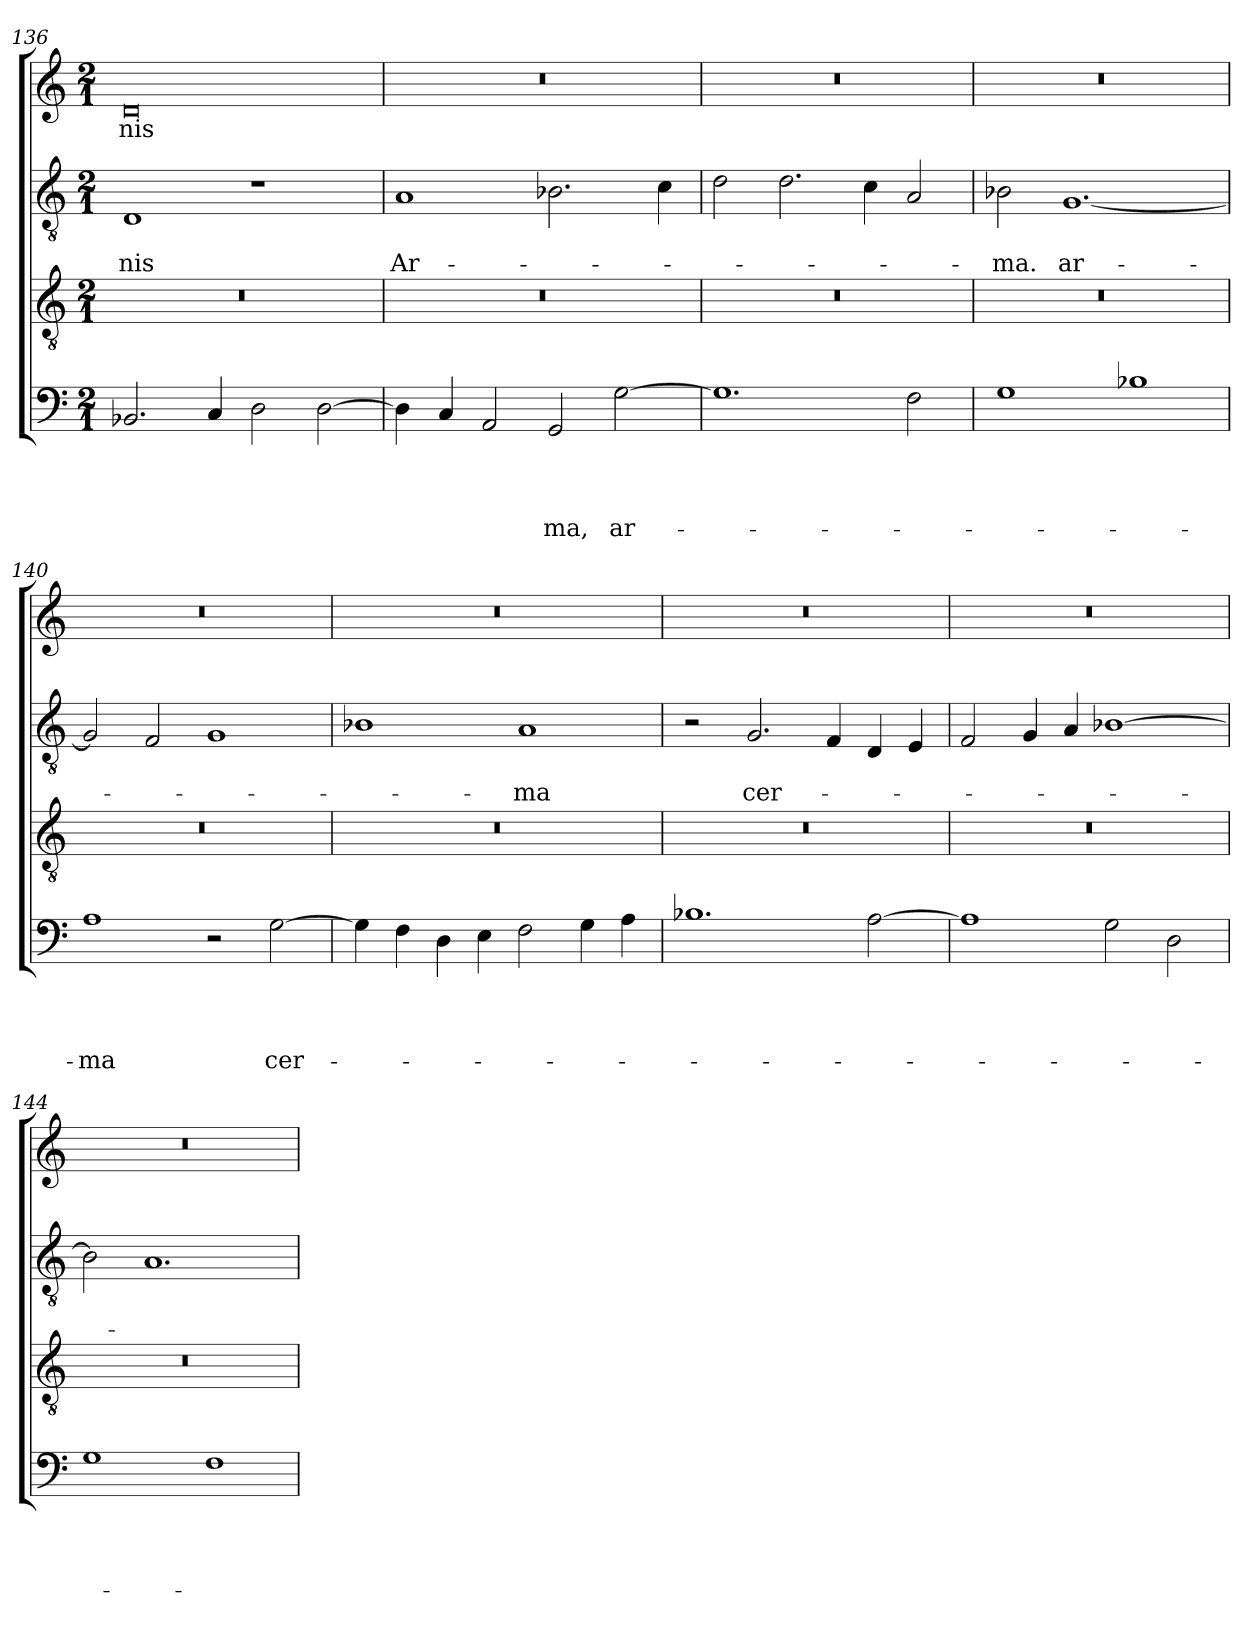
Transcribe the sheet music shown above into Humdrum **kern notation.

**kern	**text	**text	**text	**text	**kern	**kern	**text	**text	**kern	**text
*part4	*part4	*part4	*part4	*part4	*part3	*part2	*part2	*part2	*part1	*part1
*staff4	*staff4	*staff4	*staff4	*staff4	*staff3	*staff2	*staff2	*staff2	*staff1	*staff1
*clefF4	*	*	*	*	*clefGv2	*clefGv2	*	*	*clefG2	*
*k[]	*	*	*	*	*k[]	*k[]	*	*	*k[]	*
*C:	*	*	*	*	*C:	*C:	*	*	*C:	*
*M2/1	*	*	*	*	*M2/1	*M2/1	*	*	*M2/1	*
=136	=136	=136	=136	=136	=136	=136	=136	=136	=136	=136
!	!	!	!	!	!	!	!	!LO:LY:b	!	!LO:LY:b
2.BB-/	.	.	.	.	0r	1D	.	-nis	0d	-nis
4C/	.	.	.	.	.	.	.	.	.	.
2D\	.	.	.	.	.	1r	.	.	.	.
[2D\	.	.	.	.	.	.	.	.	.	.
=137	=137	=137	=137	=137	=137	=137	=137	=137	=137	=137
!	!	!	!	!	!	!	!	!LO:LY:b	!	!
4D\]	.	.	.	.	0r	1A	.	Ar-	0r	.
4C/	.	.	.	.	.	.	.	.	.	.
2AA/	.	.	.	.	.	.	.	.	.	.
!	!	!	!	!LO:LY:b	!	!	!	!	!	!
2GG/	.	.	.	-ma,	.	2.B-\	.	.	.	.
!	!	!	!	!LO:LY:b	!	!	!	!	!	!
[2G\	.	.	.	ar-	.	.	.	.	.	.
.	.	.	.	.	.	4c\	.	.	.	.
!!LO:LB:g=z
=138	=138	=138	=138	=138	=138	=138	=138	=138	=138	=138
1.G]	.	.	.	.	0r	2d\	.	.	0r	.
.	.	.	.	.	.	2.d\	.	.	.	.
.	.	.	.	.	.	4c\	.	.	.	.
2F\	.	.	.	.	.	2A/	.	.	.	.
=139	=139	=139	=139	=139	=139	=139	=139	=139	=139	=139
!	!	!	!	!	!	!	!	!LO:LY:b	!	!
1G	.	.	.	.	0r	2B-\	.	-ma.	0r	.
!	!	!	!	!	!	!	!	!LO:LY:b	!	!
.	.	.	.	.	.	[1.G	.	ar-	.	.
1B-	.	.	.	.	.	.	.	.	.	.
=140	=140	=140	=140	=140	=140	=140	=140	=140	=140	=140
!	!	!	!	!LO:LY:b	!	!	!	!	!	!
1A	.	.	.	-ma	0r	2G/]	.	.	0r	.
.	.	.	.	.	.	2F/	.	.	.	.
2r	.	.	.	.	.	1G	.	.	.	.
!	!	!	!	!LO:LY:b	!	!	!	!	!	!
[2G\	.	.	.	cer-	.	.	.	.	.	.
=141	=141	=141	=141	=141	=141	=141	=141	=141	=141	=141
4G\]	.	.	.	.	0r	1B-	.	.	0r	.
4F\	.	.	.	.	.	.	.	.	.	.
4D\	.	.	.	.	.	.	.	.	.	.
4E\	.	.	.	.	.	.	.	.	.	.
!	!	!	!	!	!	!	!	!LO:LY:b	!	!
2F\	.	.	.	.	.	1A	.	-ma	.	.
4G\	.	.	.	.	.	.	.	.	.	.
4A\	.	.	.	.	.	.	.	.	.	.
=142	=142	=142	=142	=142	=142	=142	=142	=142	=142	=142
1.B-	.	.	.	.	0r	2r	.	.	0r	.
!	!	!	!	!	!	!	!	!LO:LY:b	!	!
.	.	.	.	.	.	2.G/	.	cer-	.	.
.	.	.	.	.	.	4F/	.	.	.	.
[2A\	.	.	.	.	.	4D/	.	.	.	.
.	.	.	.	.	.	4E/	.	.	.	.
=143	=143	=143	=143	=143	=143	=143	=143	=143	=143	=143
1A]	.	.	.	.	0r	2F/	.	.	0r	.
.	.	.	.	.	.	4G/	.	.	.	.
.	.	.	.	.	.	4A/	.	.	.	.
2G\	.	.	.	.	.	[1B-	.	.	.	.
2D\	.	.	.	.	.	.	.	.	.	.
!!LO:LB:g=z
=144	=144	=144	=144	=144	=144	=144	=144	=144	=144	=144
1G	.	.	.	.	0r	2B-\]	.	.	0r	.
.	.	.	.	.	.	1.A	.	.	.	.
1F	.	.	.	.	.	.	.	.	.	.
=	=	=	=	=	=	=	=	=	=	=
*-	*-	*-	*-	*-	*-	*-	*-	*-	*-	*-
